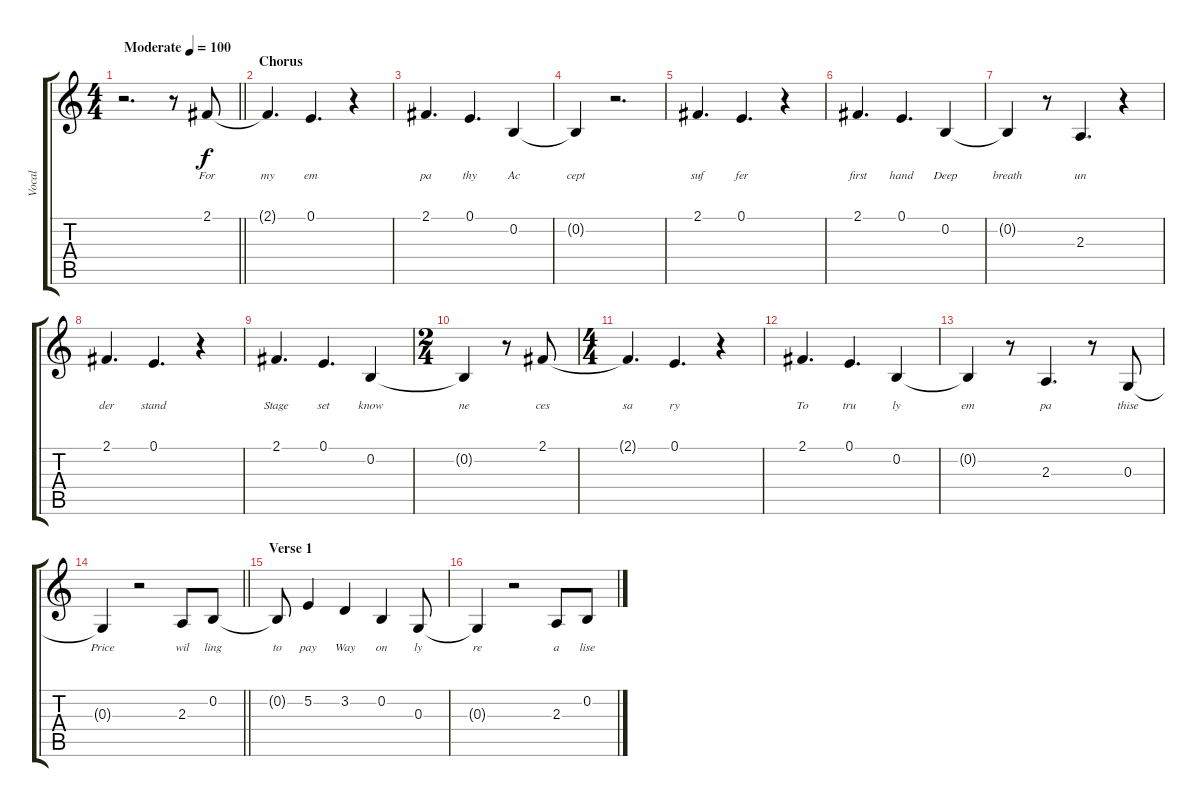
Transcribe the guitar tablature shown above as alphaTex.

\track ("Vocal" "Vocal") {instrument acousticgrandpiano}
\staff {score tabs}
\tuning (E4 B3 G3 D3 A2 E2) {hide}
\ts (4 4)
\tempo (100 "Moderate")
\clef g2
\barLineRight lightlight
\ks c
r.2{d dy f instrument acousticgrandpiano} r.8 2.1.8{lyrics (0 "For") lyrics (1 "") lyrics (2 "") lyrics (3 "") lyrics (4 "")} |
\section ("" "Chorus")
2.1{t}.4{d lyrics (0 "my") lyrics (1 "") lyrics (2 "") lyrics (3 "") lyrics (4 "")} 0.1.4{d lyrics (0 "em") lyrics (1 "") lyrics (2 "") lyrics (3 "") lyrics (4 "")} r.4 |
2.1.4{d lyrics (0 "pa") lyrics (1 "") lyrics (2 "") lyrics (3 "") lyrics (4 "")} 0.1.4{d lyrics (0 "thy") lyrics (1 "") lyrics (2 "") lyrics (3 "") lyrics (4 "")} 0.2.4{lyrics (0 "Ac") lyrics (1 "") lyrics (2 "") lyrics (3 "") lyrics (4 "")} |
0.2{t}.4{lyrics (0 "cept") lyrics (1 "") lyrics (2 "") lyrics (3 "") lyrics (4 "")} r.2{d} |
2.1.4{d lyrics (0 "suf") lyrics (1 "") lyrics (2 "") lyrics (3 "") lyrics (4 "")} 0.1.4{d lyrics (0 "fer") lyrics (1 "") lyrics (2 "") lyrics (3 "") lyrics (4 "")} r.4 |
2.1.4{d lyrics (0 "first") lyrics (1 "") lyrics (2 "") lyrics (3 "") lyrics (4 "")} 0.1.4{d lyrics (0 "hand") lyrics (1 "") lyrics (2 "") lyrics (3 "") lyrics (4 "")} 0.2.4{lyrics (0 "Deep") lyrics (1 "") lyrics (2 "") lyrics (3 "") lyrics (4 "")} |
0.2{t}.4{lyrics (0 "breath") lyrics (1 "") lyrics (2 "") lyrics (3 "") lyrics (4 "")} r.8 2.3.4{d lyrics (0 "un") lyrics (1 "") lyrics (2 "") lyrics (3 "") lyrics (4 "")} r.4 |
2.1.4{d lyrics (0 "der") lyrics (1 "") lyrics (2 "") lyrics (3 "") lyrics (4 "")} 0.1.4{d lyrics (0 "stand") lyrics (1 "") lyrics (2 "") lyrics (3 "") lyrics (4 "")} r.4 |
2.1.4{d lyrics (0 "Stage") lyrics (1 "") lyrics (2 "") lyrics (3 "") lyrics (4 "")} 0.1.4{d lyrics (0 "set") lyrics (1 "") lyrics (2 "") lyrics (3 "") lyrics (4 "")} 0.2.4{lyrics (0 "know") lyrics (1 "") lyrics (2 "") lyrics (3 "") lyrics (4 "")} |
\ts (2 4)
0.2{t}.4{lyrics (0 "ne") lyrics (1 "") lyrics (2 "") lyrics (3 "") lyrics (4 "")} r.8 2.1.8{lyrics (0 "ces") lyrics (1 "") lyrics (2 "") lyrics (3 "") lyrics (4 "")} |
\ts (4 4)
2.1{t}.4{d lyrics (0 "sa") lyrics (1 "") lyrics (2 "") lyrics (3 "") lyrics (4 "")} 0.1.4{d lyrics (0 "ry") lyrics (1 "") lyrics (2 "") lyrics (3 "") lyrics (4 "")} r.4 |
2.1.4{d lyrics (0 "To") lyrics (1 "") lyrics (2 "") lyrics (3 "") lyrics (4 "")} 0.1.4{d lyrics (0 "tru") lyrics (1 "") lyrics (2 "") lyrics (3 "") lyrics (4 "")} 0.2.4{lyrics (0 "ly") lyrics (1 "") lyrics (2 "") lyrics (3 "") lyrics (4 "")} |
0.2{t}.4{lyrics (0 "em") lyrics (1 "") lyrics (2 "") lyrics (3 "") lyrics (4 "")} r.8 2.3.4{d lyrics (0 "pa") lyrics (1 "") lyrics (2 "") lyrics (3 "") lyrics (4 "")} r.8 0.3.8{lyrics (0 "thise") lyrics (1 "") lyrics (2 "") lyrics (3 "") lyrics (4 "")} |
\barLineRight lightlight
0.3{t}.4{lyrics (0 "Price") lyrics (1 "") lyrics (2 "") lyrics (3 "") lyrics (4 "")} r.2 2.3.8{lyrics (0 "wil") lyrics (1 "") lyrics (2 "") lyrics (3 "") lyrics (4 "")} 0.2.8{lyrics (0 "ling") lyrics (1 "") lyrics (2 "") lyrics (3 "") lyrics (4 "")} |
\section ("" "Verse 1")
0.2{t}.8{lyrics (0 "to") lyrics (1 "") lyrics (2 "") lyrics (3 "") lyrics (4 "")} 5.2.4{lyrics (0 "pay") lyrics (1 "") lyrics (2 "") lyrics (3 "") lyrics (4 "")} 3.2.4{lyrics (0 "Way") lyrics (1 "") lyrics (2 "") lyrics (3 "") lyrics (4 "")} 0.2.4{lyrics (0 "on") lyrics (1 "") lyrics (2 "") lyrics (3 "") lyrics (4 "")} 0.3.8{lyrics (0 "ly") lyrics (1 "") lyrics (2 "") lyrics (3 "") lyrics (4 "")} |
0.3{t}.4{lyrics (0 "re") lyrics (1 "") lyrics (2 "") lyrics (3 "") lyrics (4 "")} r.2 2.3.8{lyrics (0 "a") lyrics (1 "") lyrics (2 "") lyrics (3 "") lyrics (4 "")} 0.2.8{lyrics (0 "lise") lyrics (1 "") lyrics (2 "") lyrics (3 "") lyrics (4 "")}
